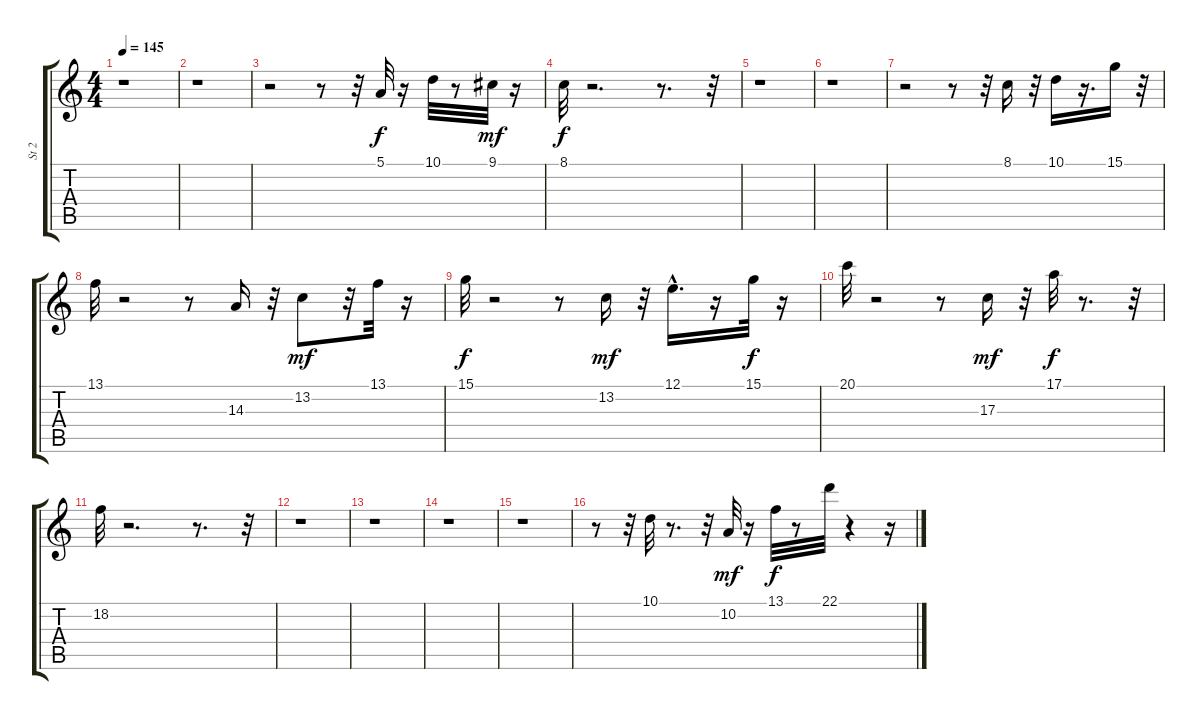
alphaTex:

\track ("St 2" "St 2") {instrument pizzicatostrings}
\staff {score tabs}
\tuning (E4 B3 G3 D3 A2 E2) {hide}
\ts (4 4)
\tempo 145
\clef g2
\ks c
r.1{dy f} |
r.1 |
r.2 r.8 r.32 5.1.32 r.16 10.1.32 r.8 9.1.32{dy mf} r.16 |
8.1.32{dy f} r.2{d} r.8{d} r.32 |
r.1 |
r.1 |
r.2 r.8 r.32 8.1.16 r.32 10.1.16 r.16{d} 15.1.16 r.32 |
13.1.32 r.2 r.8 14.3.16 r.32 13.2.8{dy mf} r.32 13.1.32 r.16 |
15.1.32{dy f} r.2 r.8 13.2.16{dy mf} r.32 12.1{hac}.16{d} r.16 15.1.32{dy f} r.16 |
20.1.32 r.2 r.8 17.3.16{dy mf} r.32 17.1.32{dy f} r.8{d} r.32 |
18.2.32 r.2{d} r.8{d} r.32 |
r.1 |
r.1 |
r.1 |
r.1 |
r.8 r.32 10.1.32 r.8{d} r.32 10.2.32{dy mf} r.16 13.1.32{dy f} r.8 22.1.32 r.4 r.16
